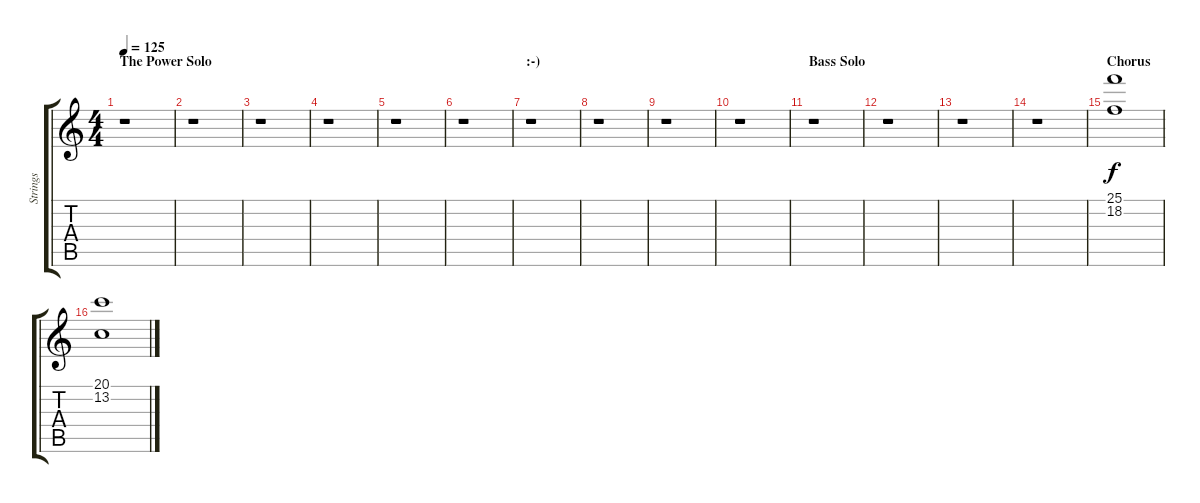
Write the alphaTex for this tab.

\track ("Strings" "Strings") {instrument stringensemble1}
\staff {score tabs}
\tuning (E4 B3 G3 D3 A2 E2) {hide}
\ts (4 4)
\section ("" "The Power Solo")
\tempo 125
\clef g2
\ks c
r.1{dy f} |
r.1 |
r.1 |
r.1 |
r.1 |
r.1 |
\section ("" ":-)")
r.1 |
r.1 |
r.1 |
r.1 |
\section ("" "Bass Solo")
r.1 |
r.1 |
r.1 |
r.1 |
\section ("" "Chorus")
(25.1 18.2).1{volume 11} |
(20.1 13.2).1
